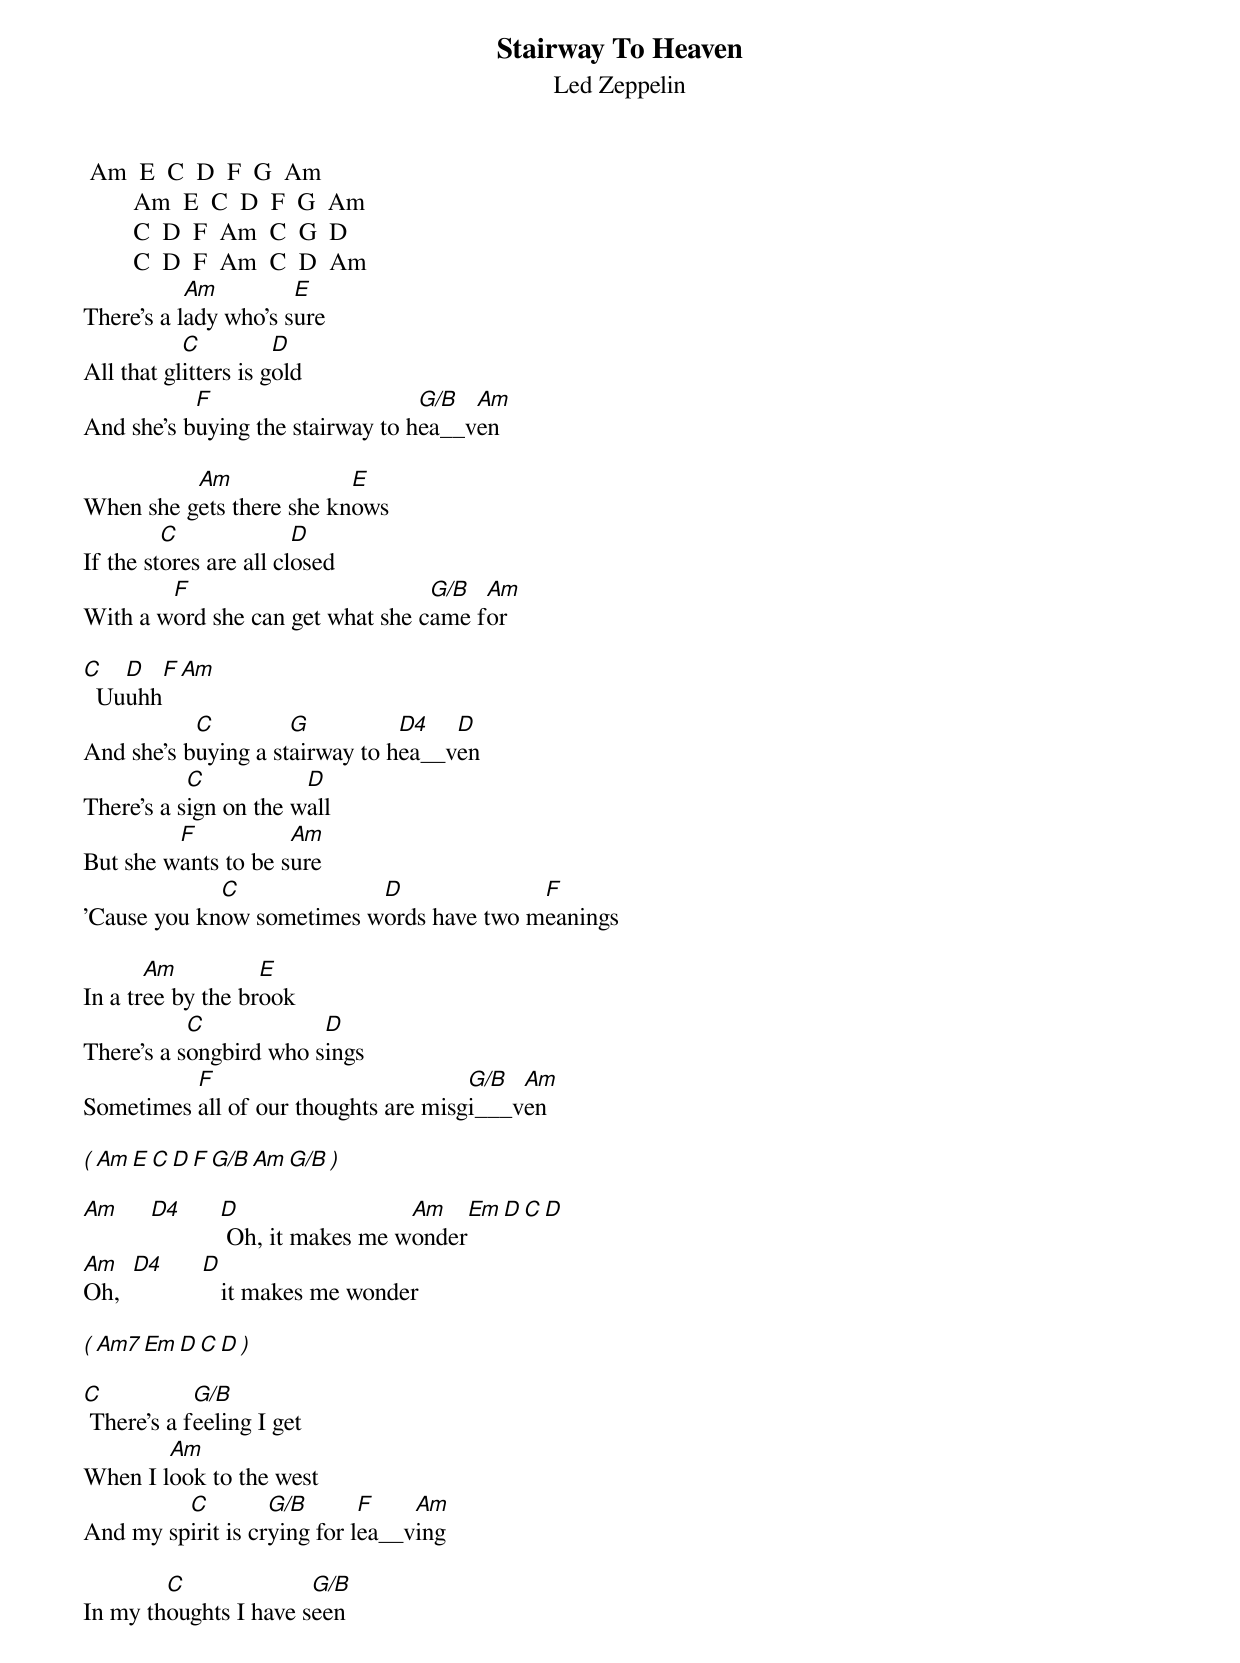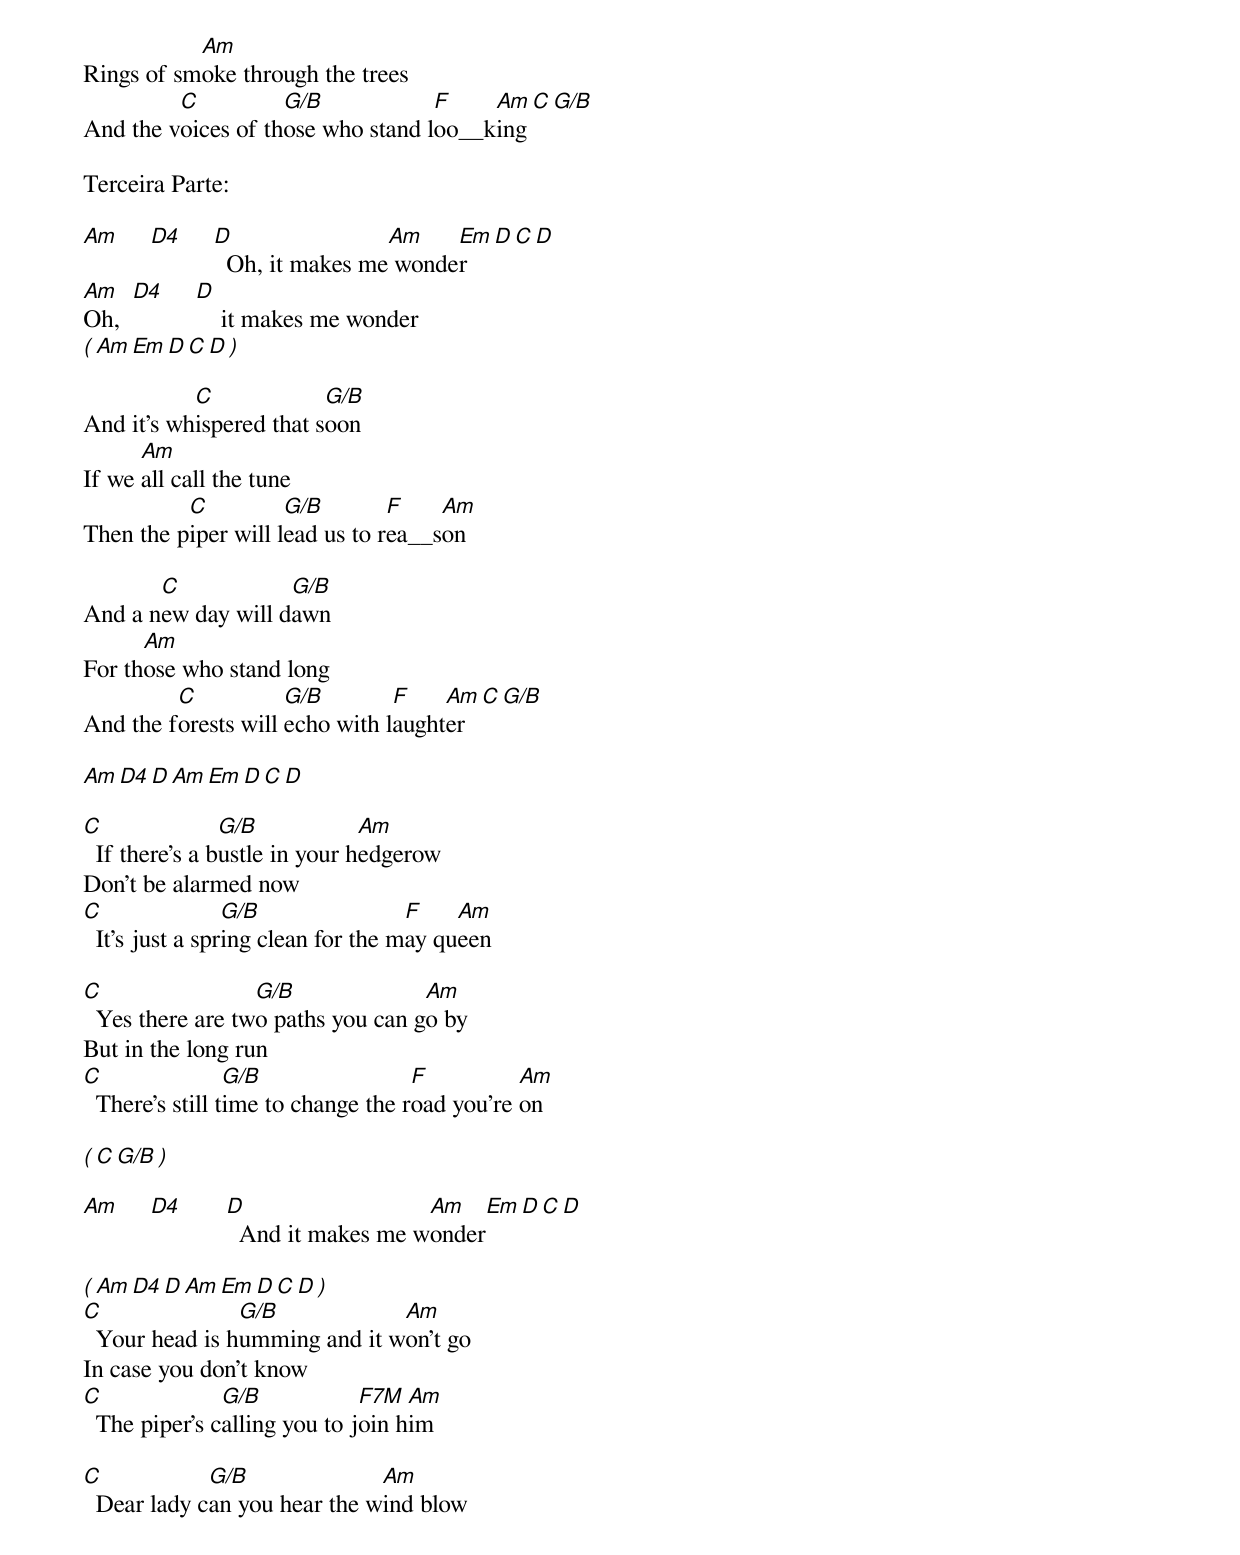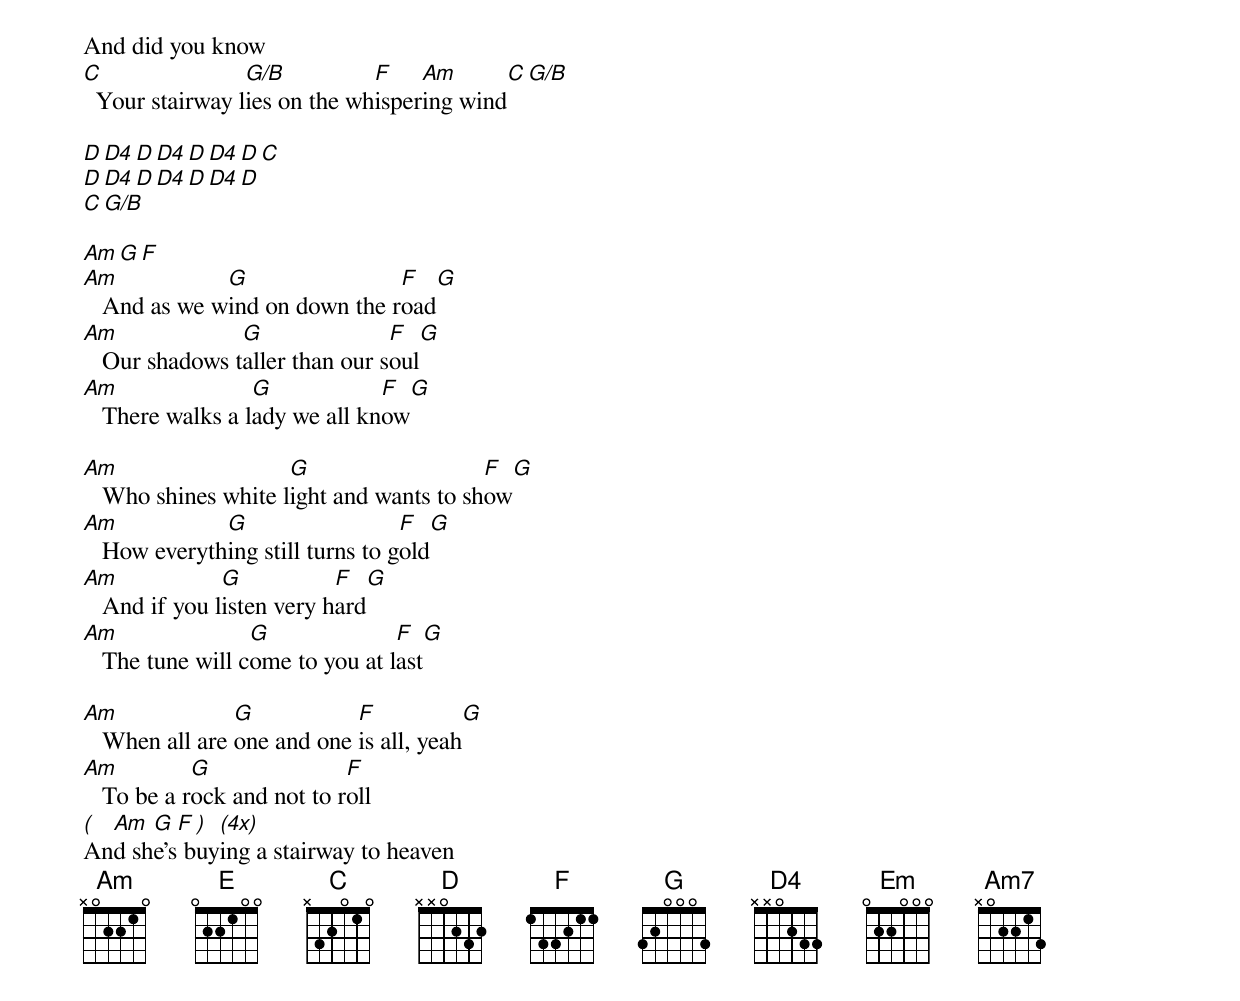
Stairway To Heaven
Led Zeppelin

 Am  E  C  D  F  G  Am
        Am  E  C  D  F  G  Am
        C  D  F  Am  C  G  D
        C  D  F  Am  C  D  Am
           Am         E
There's a lady who's sure
           C          D
All that glitters is gold
           F                      G/B  Am
And she's buying the stairway to hea__ven

          Am              E
When she gets there she knows
         C              D
If the stores are all closed
        F                         G/B  Am
With a word she can get what she came for

C   D   F  Am
  Uuuhh
           C         G          D4   D
And she's buying a stairway to hea__ven
           C           D
There's a sign on the wall
         F           Am
But she wants to be sure
             C             D              F
'Cause you know sometimes words have two meanings

       Am          E
In a tree by the brook
           C            D
There's a songbird who sings
          F                           G/B  Am
Sometimes all of our thoughts are misgi___ven

( Am  E  C  D  F  G/B  Am  G/B )

Am   D4    D                 Am    Em  D  C  D
            Oh, it makes me wonder
Am   D4    D
Oh,           it makes me wonder

( Am7  Em  D  C  D )

C           G/B
 There's a feeling I get
        Am
When I look to the west
         C         G/B       F    Am
And my spirit is crying for lea__ving

        C              G/B
In my thoughts I have seen
           Am
Rings of smoke through the trees
         C          G/B            F    Am  C  G/B
And the voices of those who stand loo__king

Terceira Parte:

Am   D4   D                Am    Em  D  C  D
            Oh, it makes me wonder
Am   D4   D
Oh,           it makes me wonder
( Am   Em  D  C  D )

           C             G/B
And it's whispered that soon
      Am
If we all call the tune
          C          G/B        F    Am
Then the piper will lead us to rea__son

       C            G/B
And a new day will dawn
      Am
For those who stand long
         C           G/B        F    Am  C  G/B
And the forests will echo with laughter

Am  D4  D  Am  Em  D  C  D

C               G/B            Am
  If there's a bustle in your hedgerow
Don't be alarmed now
C                G/B                F    Am
  It's just a spring clean for the may queen

C                 G/B              Am
  Yes there are two paths you can go by
But in the long run
C                G/B                F          Am
  There's still time to change the road you're on

( C  G/B )

Am   D4     D                  Am    Em  D  C  D
              And it makes me wonder

( Am  D4  D  Am  Em  D  C  D )
C               G/B            Am
  Your head is humming and it won't go
In case you don't know
C              G/B            F7M  Am
  The piper's calling you to join him

C            G/B              Am
  Dear lady can you hear the wind blow
And did you know
C                G/B          F    Am       C  G/B
  Your stairway lies on the whispering wind

D  D4  D  D4  D  D4  D  C
        D  D4  D  D4  D  D4  D
        C  G/B

 Am  G  F
Am            G                F   G
   And as we wind on down the road
Am              G               F   G
   Our shadows taller than our soul
Am                G            F  G
   There walks a lady we all know

Am                   G                   F  G
   Who shines white light and wants to show
Am            G                   F   G
   How everything still turns to gold
Am             G           F   G
   And if you listen very hard
Am                G              F   G
   The tune will come to you at last

Am              G           F            G
   When all are one and one is all, yeah
Am          G               F
   To be a rock and not to roll
( Am  G  F ) (4x)
And she's buying a stairway to heaven
